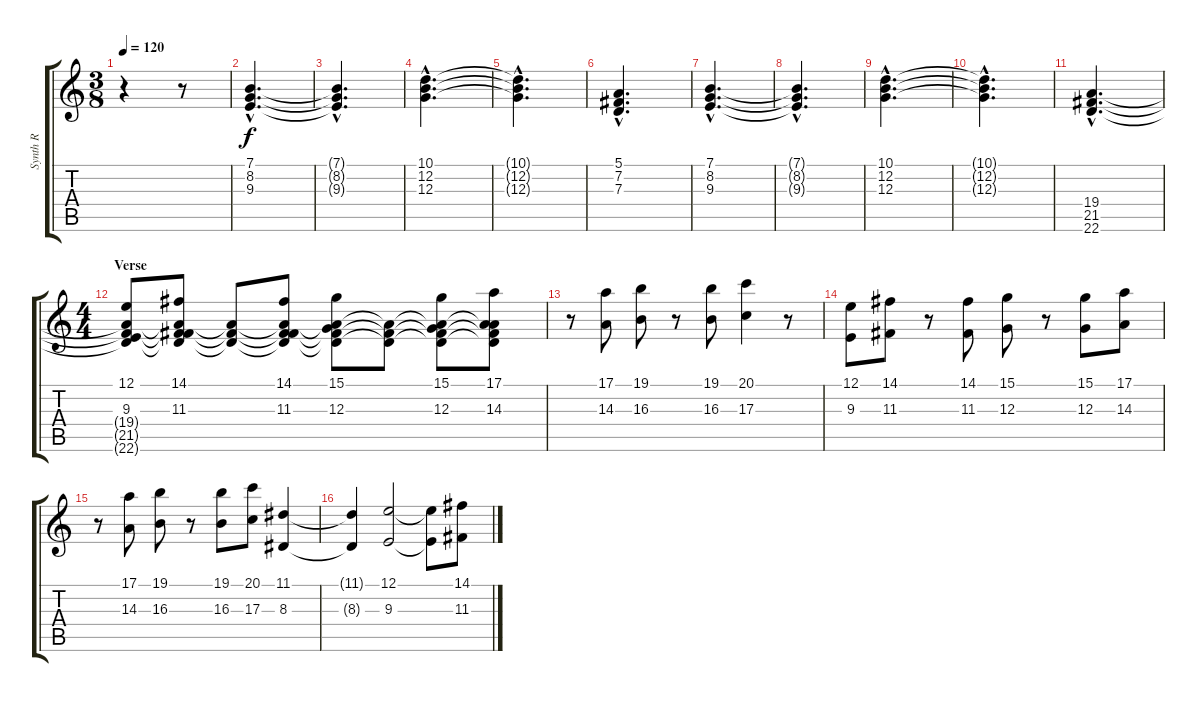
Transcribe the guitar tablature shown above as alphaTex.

\track ("Synth R" "Synth R") {instrument stringensemble1}
\staff {score tabs}
\tuning (E4 B3 G3 D3 A2 E2) {hide}
\ts (3 8)
\tempo 120
\clef g2
\ks c
r.4{dy f} r.8 |
(7.1{hac} 8.2{hac} 9.3{hac}).4{d instrument synthstrings1} |
(7.1{hac t} 8.2{hac t} 9.3{hac t}).4{d} |
(10.1{hac} 12.2{hac} 12.3{hac}).4{d} |
(10.1{hac t} 12.2{hac t} 12.3{hac t}).4{d} |
(5.1{hac} 7.2{hac} 7.3{hac}).4{d} |
(7.1{hac} 8.2{hac} 9.3{hac}).4{d} |
(7.1{hac t} 8.2{hac t} 9.3{hac t}).4{d} |
(10.1{hac} 12.2{hac} 12.3{hac}).4{d} |
(10.1{hac t} 12.2{hac t} 12.3{hac t}).4{d} |
(19.4{hac} 21.5{hac} 22.6{hac}).4{d} |
\ts (4 4)
\section ("" "Verse")
(12.1 9.3 19.4{t} 21.5{t} 22.6{t}).8{instrument stringensemble1} (14.1 11.3 19.4{t} 21.5{t} 22.6{t}).8 (19.4{t} 21.5{t} 22.6{t}).8 (14.1 11.3 19.4{t} 21.5{t} 22.6{t}).8 (15.1 12.3 19.4{t} 21.5{t} 22.6{t}).8 (19.4{t} 21.5{t} 22.6{t}).8 (15.1 12.3 19.4{t} 21.5{t} 22.6{t}).8 (17.1 14.3 19.4{t} 21.5{t} 22.6{t}).8 |
r.8 (17.1 14.3).8 (19.1 16.3).8 r.8 (19.1 16.3).8 (20.1 17.3).4 r.8 |
(12.1 9.3).8 (14.1 11.3).8 r.8 (14.1 11.3).8 (15.1 12.3).8 r.8 (15.1 12.3).8 (17.1 14.3).8 |
r.8 (17.1 14.3).8 (19.1 16.3).8 r.8 (19.1 16.3).8 (20.1 17.3).8 (11.1 8.3).4 |
(11.1{t} 8.3{t}).4 (12.1 9.3).2 (12.1{t} 9.3{t}).8 (14.1 11.3).8
